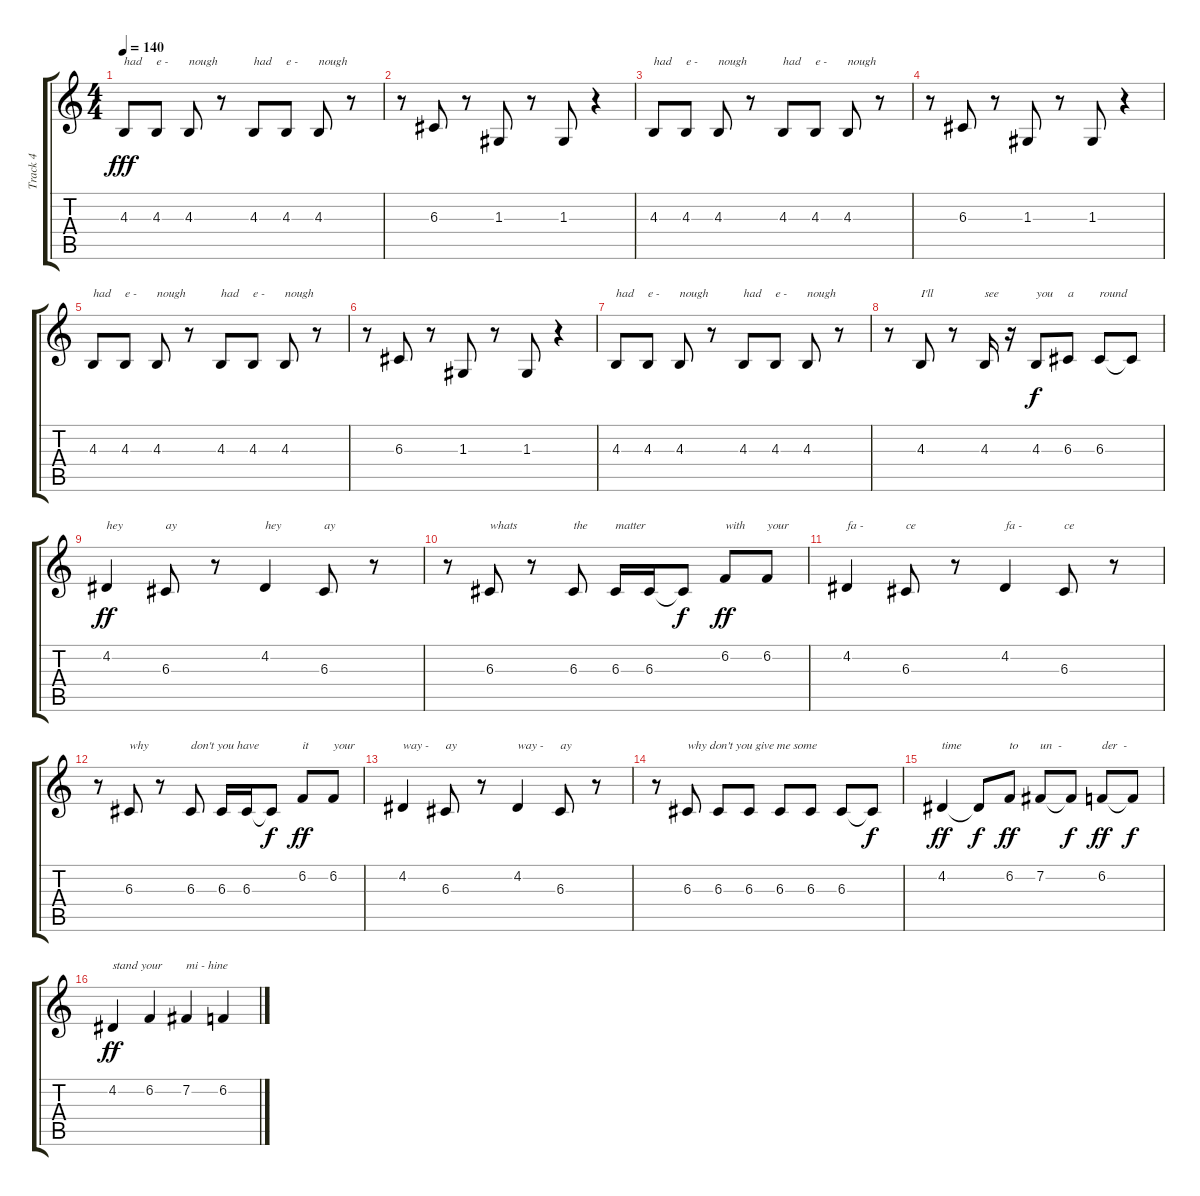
\track ("Track 4" "Track 4") {instrument trumpet}
\staff {score tabs}
\tuning (E4 B3 G3 D3 A2 E2) {hide}
\ts (4 4)
\tempo 140
\clef g2
\ks c
4.3.8{txt "had" dy fff} 4.3.8{txt "e -"} 4.3.8{txt "nough"} r.8 4.3.8{txt "had"} 4.3.8{txt "e -"} 4.3.8{txt "nough"} r.8 |
r.8 6.3.8 r.8 1.3.8 r.8 1.3.8 r.4 |
4.3.8{txt "had"} 4.3.8{txt "e -"} 4.3.8{txt "nough"} r.8 4.3.8{txt "had"} 4.3.8{txt "e -"} 4.3.8{txt "nough"} r.8 |
r.8 6.3.8 r.8 1.3.8 r.8 1.3.8 r.4 |
4.3.8{txt "had"} 4.3.8{txt "e -"} 4.3.8{txt "nough"} r.8 4.3.8{txt "had"} 4.3.8{txt "e -"} 4.3.8{txt "nough"} r.8 |
r.8 6.3.8 r.8 1.3.8 r.8 1.3.8 r.4 |
4.3.8{txt "had"} 4.3.8{txt "e -"} 4.3.8{txt "nough"} r.8 4.3.8{txt "had"} 4.3.8{txt "e -"} 4.3.8{txt "nough"} r.8 |
r.8 4.3.8{txt "I'll"} r.8 4.3.16{txt "see"} r.16 4.3.8{txt "you" dy f} 6.3.8{txt "a"} 6.3.8{txt "round"} 6.3{t}.8 |
4.2.4{txt "hey" dy ff} 6.3.8{txt "ay"} r.8 4.2.4{txt "hey"} 6.3.8{txt "ay"} r.8 |
r.8 6.3.8{txt "whats"} r.8 6.3.8{txt "the"} 6.3.16{txt "matter"} 6.3.16 6.3{t}.8{dy f} 6.2.8{txt "with" dy ff} 6.2.8{txt "your"} |
4.2.4{txt "fa -"} 6.3.8{txt "ce"} r.8 4.2.4{txt "fa -"} 6.3.8{txt "ce"} r.8 |
r.8 6.3.8{txt "why"} r.8 6.3.8{txt "don't you have"} 6.3.16 6.3.16 6.3{t}.8{dy f} 6.2.8{txt "it " dy ff} 6.2.8{txt "your"} |
4.2.4{txt "way -"} 6.3.8{txt "ay"} r.8 4.2.4{txt "way -"} 6.3.8{txt "ay"} r.8 |
r.8 6.3.8{txt "why don't you give me some"} 6.3.8 6.3.8 6.3.8 6.3.8 6.3.8 6.3{t}.8{dy f} |
4.2.4{txt "time" dy ff} 4.2{t}.8{dy f} 6.2.8{txt "to" dy ff} 7.2.8{txt "un  -"} 7.2{t}.8{dy f} 6.2.8{txt "der  -" dy ff} 6.2{t}.8{dy f} |
4.2.4{txt "stand your" dy ff} 6.2.4 7.2.4{txt "mi - hine"} 6.2.4
